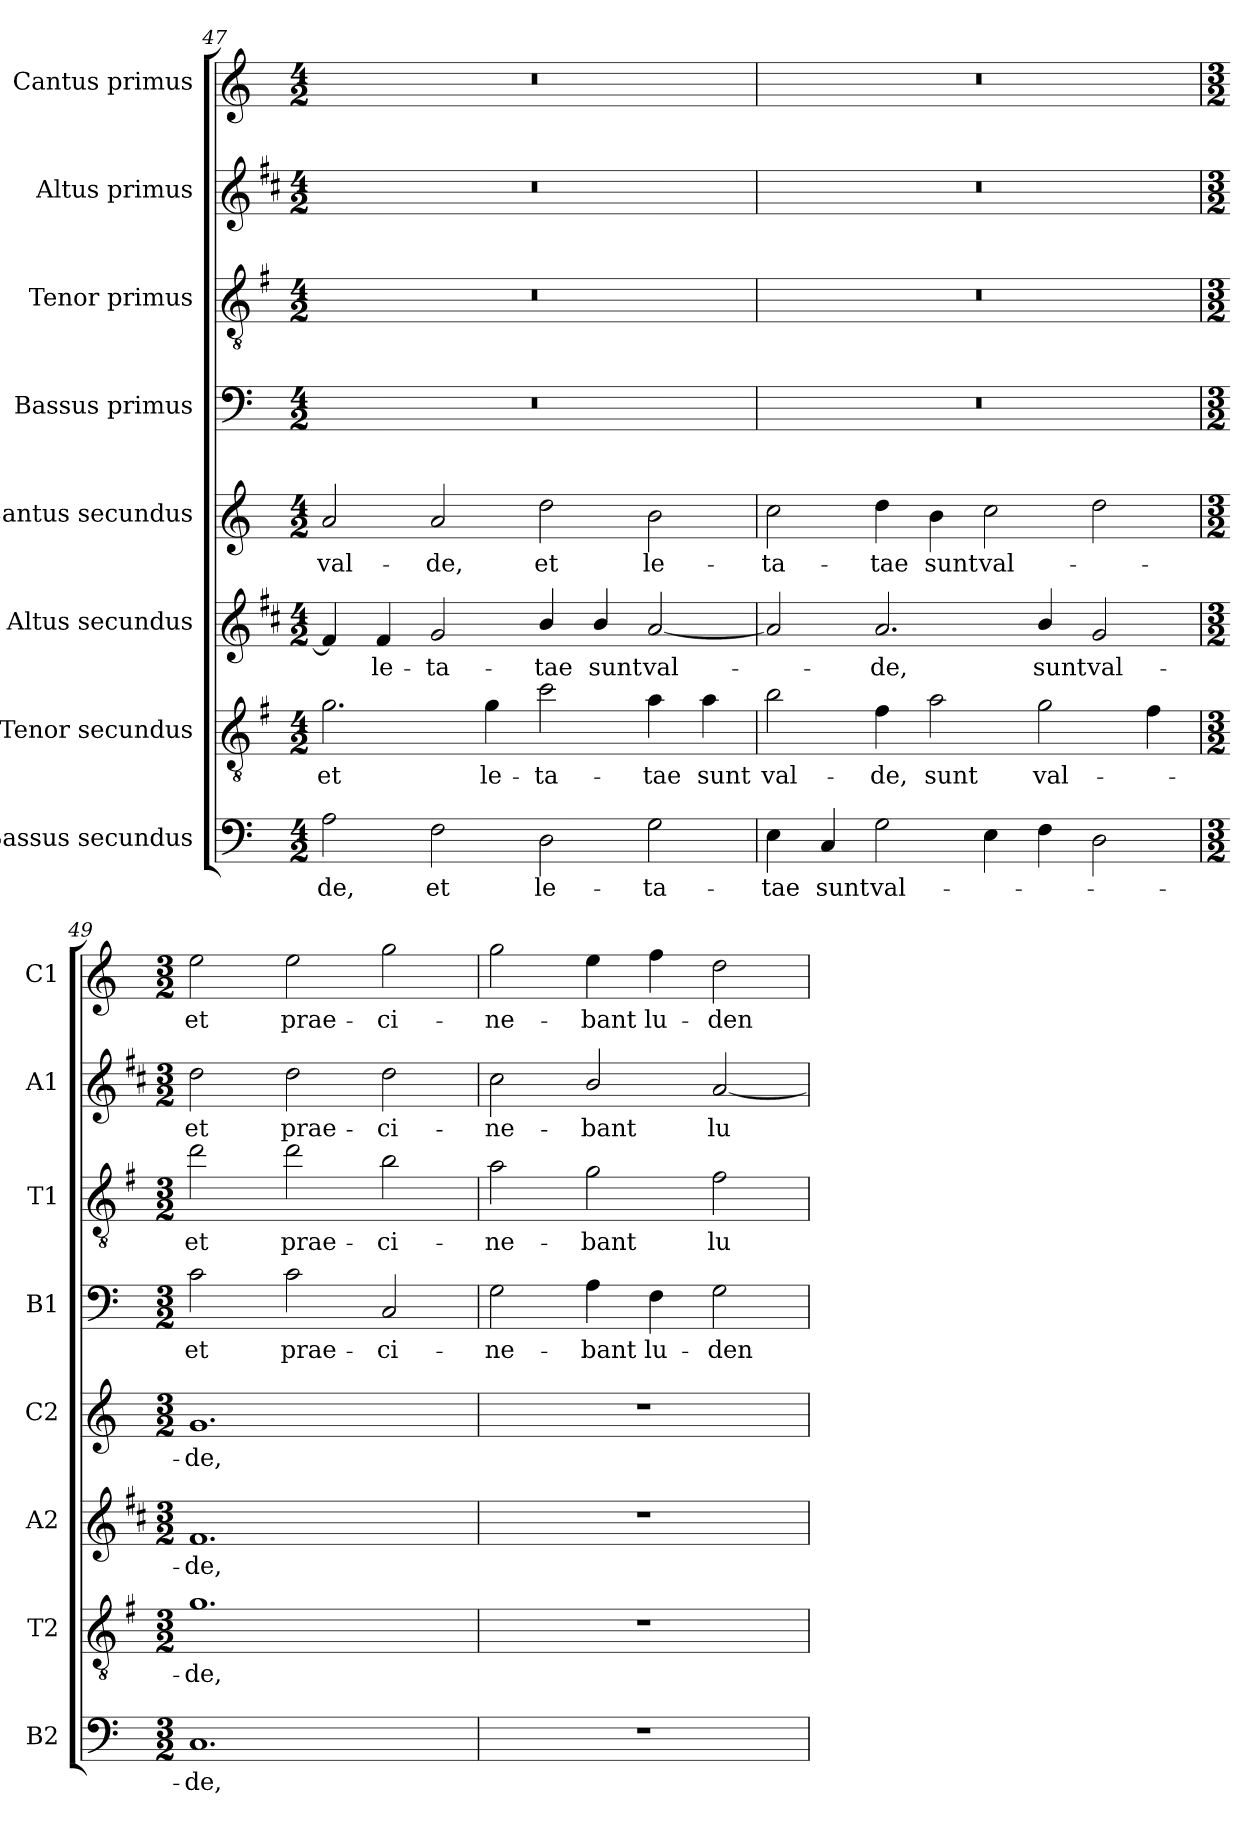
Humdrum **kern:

**kern	**text	**kern	**text	**kern	**text	**kern	**text	**kern	**text	**kern	**text	**kern	**text	**kern	**text
*part8	*part8	*part7	*part7	*part6	*part6	*part5	*part5	*part4	*part4	*part3	*part3	*part2	*part2	*part1	*part1
*staff8	*staff8	*staff7	*staff7	*staff6	*staff6	*staff5	*staff5	*staff4	*staff4	*staff3	*staff3	*staff2	*staff2	*staff1	*staff1
*I"Bassus secundus	*	*I"Tenor secundus	*	*I"Altus secundus	*	*I"Cantus secundus	*	*I"Bassus primus	*	*I"Tenor primus	*	*I"Altus primus	*	*I"Cantus primus	*
*I'B2	*	*I'T2	*	*I'A2	*	*I'C2	*	*I'B1	*	*I'T1	*	*I'A1	*	*I'C1	*
!!LO:LB:g=z
*clefF4	*	*clefGv2	*	*clefG2	*	*clefG2	*	*clefF4	*	*clefGv2	*	*clefG2	*	*clefG2	*
*	*	*ITrd4c7	*	*ITrd1c2	*	*	*	*	*	*ITrd4c7	*	*ITrd1c2	*	*	*
*k[]	*	*k[]	*	*k[]	*	*k[]	*	*k[]	*	*k[]	*	*k[]	*	*k[]	*
*C:	*	*C:	*	*C:	*	*C:	*	*C:	*	*C:	*	*C:	*	*C:	*
*M4/2	*	*M4/2	*	*M4/2	*	*M4/2	*	*M4/2	*	*M4/2	*	*M4/2	*	*M4/2	*
=47	=47	=47	=47	=47	=47	=47	=47	=47	=47	=47	=47	=47	=47	=47	=47
!	!LO:LY:b	!	!LO:LY:b	!	!	!	!LO:LY:b	!	!	!	!	!	!	!	!
2A\	-de,	2.c\	et	4e/]	.	2a/	val-	0r	.	0r	.	0r	.	0r	.
!	!	!	!	!	!LO:LY:b	!	!	!	!	!	!	!	!	!	!
.	.	.	.	4e/	le-	.	.	.	.	.	.	.	.	.	.
!	!LO:LY:b	!	!	!	!LO:LY:b	!	!LO:LY:b	!	!	!	!	!	!	!	!
2F\	et	.	.	2f/	-ta-	2a/	-de,	.	.	.	.	.	.	.	.
!	!	!	!LO:LY:b	!	!	!	!	!	!	!	!	!	!	!	!
.	.	4c\	le-	.	.	.	.	.	.	.	.	.	.	.	.
!	!LO:LY:b	!	!LO:LY:b	!	!LO:LY:b	!	!LO:LY:b	!	!	!	!	!	!	!	!
2D\	le-	2f\	-ta-	4a/	-tae	2dd\	et	.	.	.	.	.	.	.	.
!	!	!	!	!	!LO:LY:b	!	!	!	!	!	!	!	!	!	!
.	.	.	.	4a/	sunt	.	.	.	.	.	.	.	.	.	.
!	!LO:LY:b	!	!LO:LY:b	!	!LO:LY:b	!	!LO:LY:b	!	!	!	!	!	!	!	!
2G\	-ta-	4d\	-tae	[2g/	val-	2b\	le-	.	.	.	.	.	.	.	.
!	!	!	!LO:LY:b	!	!	!	!	!	!	!	!	!	!	!	!
.	.	4d\	sunt	.	.	.	.	.	.	.	.	.	.	.	.
=48	=48	=48	=48	=48	=48	=48	=48	=48	=48	=48	=48	=48	=48	=48	=48
!	!LO:LY:b	!	!LO:LY:b	!	!	!	!LO:LY:b	!	!	!	!	!	!	!	!
4E\	-tae	2e\	val-	2g/]	.	2cc\	-ta-	0r	.	0r	.	0r	.	0r	.
!	!LO:LY:b	!	!	!	!	!	!	!	!	!	!	!	!	!	!
4C/	sunt	.	.	.	.	.	.	.	.	.	.	.	.	.	.
!	!LO:LY:b	!	!LO:LY:b	!	!LO:LY:b	!	!LO:LY:b	!	!	!	!	!	!	!	!
2G\	val-	4B\	-de,	2.g/	-de,	4dd\	-tae	.	.	.	.	.	.	.	.
!	!	!	!LO:LY:b	!	!	!	!LO:LY:b	!	!	!	!	!	!	!	!
.	.	2d\	sunt	.	.	4b\	sunt	.	.	.	.	.	.	.	.
!	!	!	!	!	!	!	!LO:LY:b	!	!	!	!	!	!	!	!
4E\	.	.	.	.	.	2cc\	val-	.	.	.	.	.	.	.	.
!	!	!	!LO:LY:b	!	!LO:LY:b	!	!	!	!	!	!	!	!	!	!
4F\	.	2c\	val-	4a/	sunt	.	.	.	.	.	.	.	.	.	.
!	!	!	!	!	!LO:LY:b	!	!	!	!	!	!	!	!	!	!
2D\	.	.	.	2f/	val-	2dd\	.	.	.	.	.	.	.	.	.
.	.	4B\	.	.	.	.	.	.	.	.	.	.	.	.	.
=49	=49	=49	=49	=49	=49	=49	=49	=49	=49	=49	=49	=49	=49	=49	=49
*M3/2	*	*M3/2	*	*M3/2	*	*M3/2	*	*M3/2	*	*M3/2	*	*M3/2	*	*M3/2	*
!	!LO:LY:b	!	!LO:LY:b	!	!LO:LY:b	!	!LO:LY:b	!	!LO:LY:b	!	!LO:LY:b	!	!LO:LY:b	!	!LO:LY:b
1.C	-de,	1.c	-de,	1.e	-de,	1.g	-de,	2c\	et	2g\	et	2cc\	et	2ee\	et
!	!	!	!	!	!	!	!	!	!LO:LY:b	!	!LO:LY:b	!	!LO:LY:b	!	!LO:LY:b
.	.	.	.	.	.	.	.	2c\	prae-	2g\	prae-	2cc\	prae-	2ee\	prae-
!	!	!	!	!	!	!	!	!	!LO:LY:b	!	!LO:LY:b	!	!LO:LY:b	!	!LO:LY:b
.	.	.	.	.	.	.	.	2C/	-ci-	2e\	-ci-	2cc\	-ci-	2gg\	-ci-
=50	=50	=50	=50	=50	=50	=50	=50	=50	=50	=50	=50	=50	=50	=50	=50
!	!	!	!	!	!	!	!	!	!LO:LY:b	!	!LO:LY:b	!	!LO:LY:b	!	!LO:LY:b
1.r	.	1.r	.	1.r	.	1.r	.	2G\	-ne-	2d\	-ne-	2b\	-ne-	2gg\	-ne-
!	!	!	!	!	!	!	!	!	!LO:LY:b	!	!LO:LY:b	!	!LO:LY:b	!	!LO:LY:b
.	.	.	.	.	.	.	.	4A\	-bant	2c\	-bant	2a/	-bant	4ee\	-bant
!	!	!	!	!	!	!	!	!	!LO:LY:b	!	!	!	!	!	!LO:LY:b
.	.	.	.	.	.	.	.	4F\	lu-	.	.	.	.	4ff\	lu-
!	!	!	!	!	!	!	!	!	!LO:LY:b	!	!LO:LY:b	!	!LO:LY:b	!	!LO:LY:b
.	.	.	.	.	.	.	.	2G\	-den-	2B\	lu-	[2g/	lu-	2dd\	-den-
=	=	=	=	=	=	=	=	=	=	=	=	=	=	=	=
*-	*-	*-	*-	*-	*-	*-	*-	*-	*-	*-	*-	*-	*-	*-	*-
